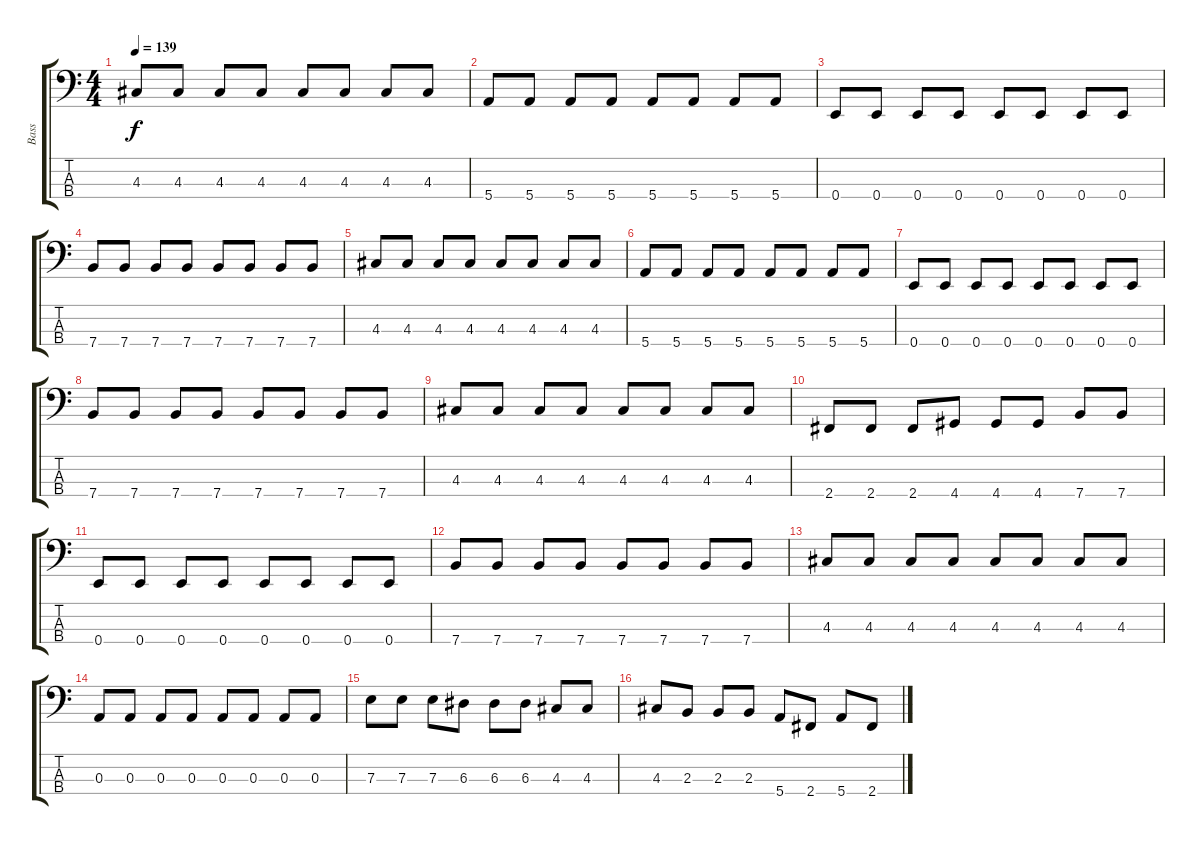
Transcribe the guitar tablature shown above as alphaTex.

\track ("Bass" "Bass") {instrument electricbassfinger}
\staff {score tabs}
\tuning (G2 D2 A1 E1) {hide}
\ts (4 4)
\tempo 139
\clef f4
\ks c
4.3.8{dy f} 4.3.8 4.3.8 4.3.8 4.3.8 4.3.8 4.3.8 4.3.8 |
5.4.8 5.4.8 5.4.8 5.4.8 5.4.8 5.4.8 5.4.8 5.4.8 |
0.4.8 0.4.8 0.4.8 0.4.8 0.4.8 0.4.8 0.4.8 0.4.8 |
7.4.8 7.4.8 7.4.8 7.4.8 7.4.8 7.4.8 7.4.8 7.4.8 |
4.3.8 4.3.8 4.3.8 4.3.8 4.3.8 4.3.8 4.3.8 4.3.8 |
5.4.8 5.4.8 5.4.8 5.4.8 5.4.8 5.4.8 5.4.8 5.4.8 |
0.4.8 0.4.8 0.4.8 0.4.8 0.4.8 0.4.8 0.4.8 0.4.8 |
7.4.8 7.4.8 7.4.8 7.4.8 7.4.8 7.4.8 7.4.8 7.4.8 |
4.3.8 4.3.8 4.3.8 4.3.8 4.3.8 4.3.8 4.3.8 4.3.8 |
2.4.8 2.4.8 2.4.8 4.4.8 4.4.8 4.4.8 7.4.8 7.4.8 |
0.4.8 0.4.8 0.4.8 0.4.8 0.4.8 0.4.8 0.4.8 0.4.8 |
7.4.8 7.4.8 7.4.8 7.4.8 7.4.8 7.4.8 7.4.8 7.4.8 |
4.3.8 4.3.8 4.3.8 4.3.8 4.3.8 4.3.8 4.3.8 4.3.8 |
0.3.8 0.3.8 0.3.8 0.3.8 0.3.8 0.3.8 0.3.8 0.3.8 |
7.3.8 7.3.8 7.3.8 6.3.8 6.3.8 6.3.8 4.3.8 4.3.8 |
4.3.8 2.3.8 2.3.8 2.3.8 5.4.8 2.4.8 5.4.8 2.4.8
